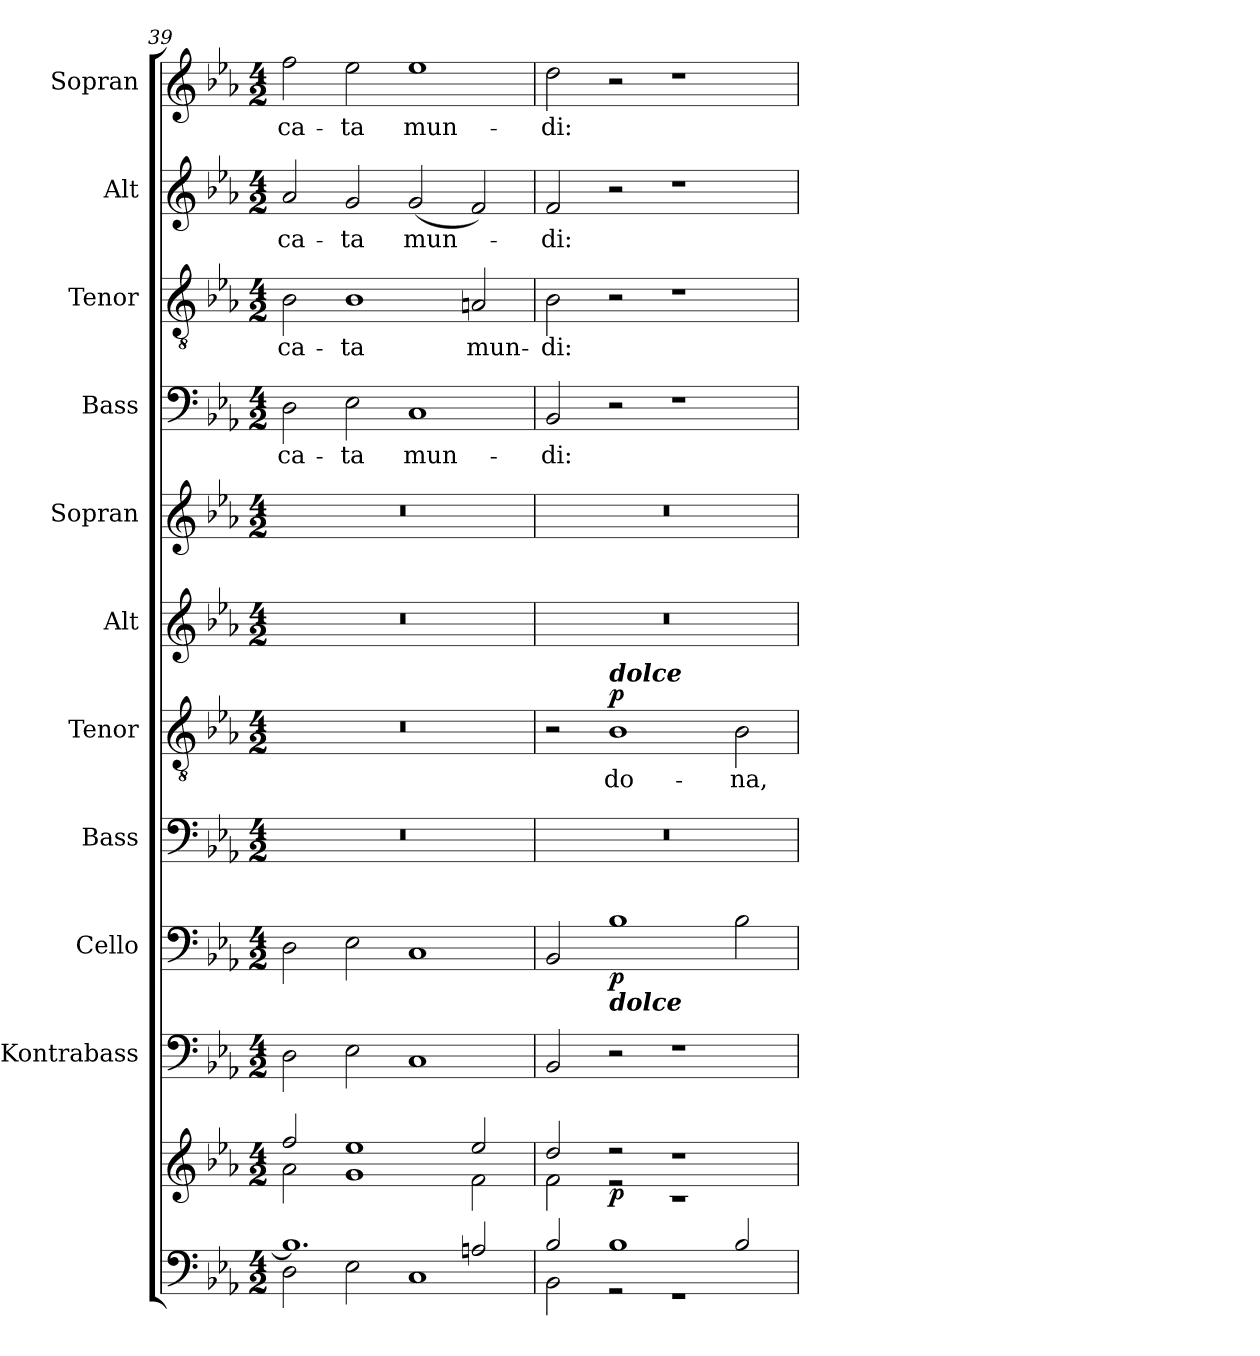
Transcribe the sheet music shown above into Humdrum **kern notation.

**kern	**kern	**dynam	**kern	**kern	**dynam	**kern	**kern	**text	**dynam	**kern	**kern	**kern	**text	**kern	**text	**kern	**text	**kern	**text
*part11	*part11	*part11	*part10	*part9	*part9	*part8	*part7	*part7	*part7	*part6	*part5	*part4	*part4	*part3	*part3	*part2	*part2	*part1	*part1
*staff12	*staff11	*staff11/12	*staff10	*staff9	*staff9	*staff8	*staff7	*staff7	*staff7	*staff6	*staff5	*staff4	*staff4	*staff3	*staff3	*staff2	*staff2	*staff1	*staff1
*	*	*	*I"Kontrabass	*I"Cello	*	*I"Bass	*I"Tenor	*	*	*I"Alt	*I"Sopran	*I"Bass	*	*I"Tenor	*	*I"Alt	*	*I"Sopran	*
*	*	*	*I'Kb.	*	*	*I'B.	*I'T.	*	*	*I'A.	*I'S.	*I'B.	*	*I'T.	*	*I'A.	*	*I'S.	*
!!LO:PB:g=z
*clefF4	*clefG2	*	*clefF4	*clefF4	*	*clefF4	*clefGv2	*	*	*clefG2	*clefG2	*clefF4	*	*clefGv2	*	*clefG2	*	*clefG2	*
*	*	*	*ITrd7c12	*	*	*	*	*	*	*	*	*	*	*	*	*	*	*	*
*k[b-e-a-]	*k[b-e-a-]	*	*k[b-e-a-]	*k[b-e-a-]	*	*k[b-e-a-]	*k[b-e-a-]	*	*	*k[b-e-a-]	*k[b-e-a-]	*k[b-e-a-]	*	*k[b-e-a-]	*	*k[b-e-a-]	*	*k[b-e-a-]	*
*E-:	*E-:	*	*E-:	*E-:	*	*E-:	*E-:	*	*	*E-:	*E-:	*E-:	*	*E-:	*	*E-:	*	*E-:	*
*M4/2	*M4/2	*	*M4/2	*M4/2	*	*M4/2	*M4/2	*	*	*M4/2	*M4/2	*M4/2	*	*M4/2	*	*M4/2	*	*M4/2	*
=39	=39	=39	=39	=39	=39	=39	=39	=39	=39	=39	=39	=39	=39	=39	=39	=39	=39	=39	=39
*^	*^	*	*	*	*	*	*	*	*	*	*	*	*	*	*	*	*	*	*
!	!	!	!	!	!	!	!	!	!	!	!	!	!	!	!LO:LY:b	!	!LO:LY:b	!	!LO:LY:b	!	!LO:LY:b
1.B-]	2D\	2ff/	2a-\	.	2DD\	2D\	.	0r	0r	.	.	0r	0r	2D\	-ca-	2B-\	-ca-	2a-/	-ca-	2ff\	-ca-
!	!	!	!	!	!	!	!	!	!	!	!	!	!	!	!LO:LY:b	!	!LO:LY:b	!	!LO:LY:b	!	!LO:LY:b
.	2E-\	1ee-	1g	.	2EE-\	2E-\	.	.	.	.	.	.	.	2E-\	-ta	1B-	-ta	2g/	-ta	2ee-\	-ta
!	!	!	!	!	!	!	!	!	!	!	!	!	!	!	!LO:LY:b	!	!	!	!LO:LY:b	!	!LO:LY:b
.	1C	.	.	.	1CC	1C	.	.	.	.	.	.	.	1C	mun-	.	.	(<2g/	mun-	1ee-	mun-
!	!	!	!	!	!	!	!	!	!	!	!	!	!	!	!	!	!LO:LY:b	!	!	!	!
2An/	.	2ee-/	2f\	.	.	.	.	.	.	.	.	.	.	.	.	2An/	mun-	2f/)	.	.	.
=40	=40	=40	=40	=40	=40	=40	=40	=40	=40	=40	=40	=40	=40	=40	=40	=40	=40	=40	=40	=40	=40
!	!	!	!	!	!	!	!	!	!	!	!	!	!	!	!LO:LY:b	!	!LO:LY:b	!	!LO:LY:b	!	!LO:LY:b
2B-/	2BB-\	2dd/	2f\	.	2BBB-/	2BB-/	.	0r	2r	.	.	0r	0r	2BB-/	-di:	2B-\	-di:	2f/	-di:	2dd\	-di:
!	!	!	!	!	!	!	!	!	!LO:TX:a:Bi:t=dolce	!	!	!	!	!	!	!	!	!	!	!	!
!	!	!	!	!	!	!LO:TX:b:Bi:t=dolce	!	!	!	!	!	!	!	!	!	!	!	!	!	!	!
!	!	!	!	!LO:DY:b	!	!	!LO:DY:b	!	!	!LO:LY:b	!LO:DY:a	!	!	!	!	!	!	!	!	!	!
1B-	2r	2r	2r	p	2r	1B-	p	.	1B-	do-	p	.	.	2r	.	2r	.	2r	.	2r	.
.	1r	1r	1r	.	1r	.	.	.	.	.	.	.	.	1r	.	1r	.	1r	.	1r	.
!	!	!	!	!	!	!	!	!	!	!LO:LY:b	!	!	!	!	!	!	!	!	!	!	!
2B-/	.	.	.	.	.	2B-\	.	.	2B-\	-na,	.	.	.	.	.	.	.	.	.	.	.
*v	*v	*	*	*	*	*	*	*	*	*	*	*	*	*	*	*	*	*	*	*	*
*	*v	*v	*	*	*	*	*	*	*	*	*	*	*	*	*	*	*	*	*	*
=	=	=	=	=	=	=	=	=	=	=	=	=	=	=	=	=	=	=	=
*-	*-	*-	*-	*-	*-	*-	*-	*-	*-	*-	*-	*-	*-	*-	*-	*-	*-	*-	*-
